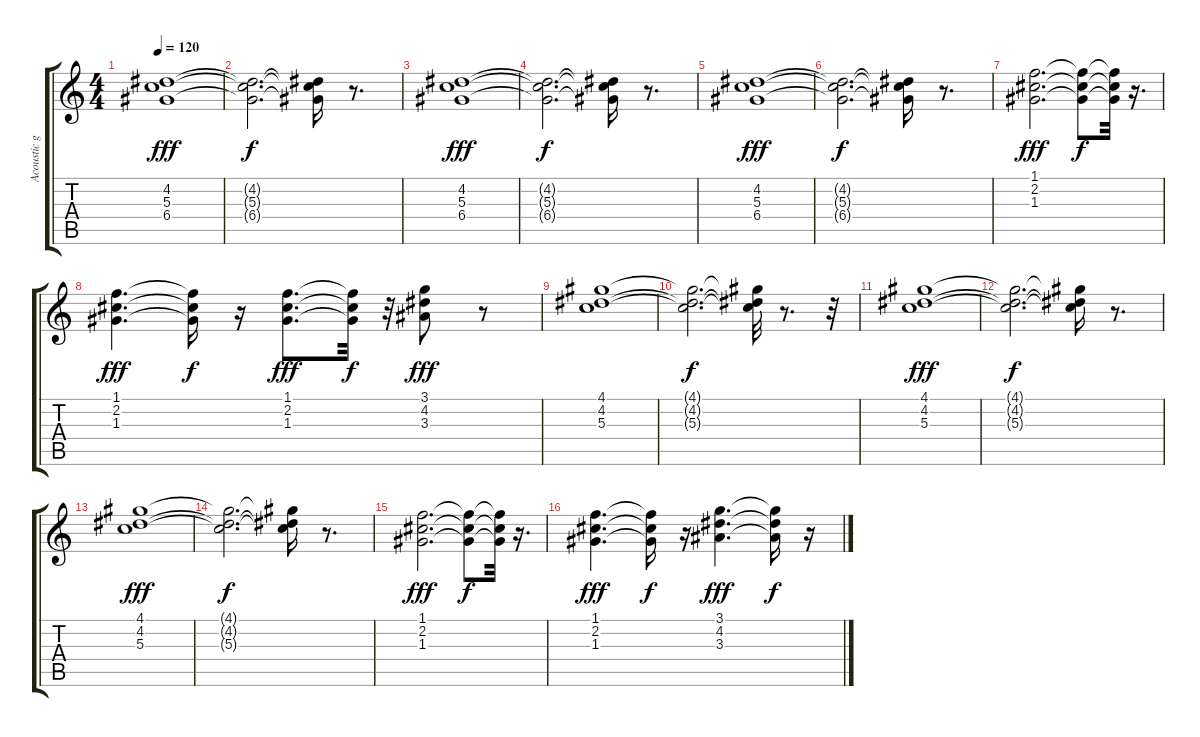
\track ("Acoustic guitar" "Acoustic g") {instrument acousticguitarsteel}
\staff {score tabs}
\tuning (E4 B3 G3 D3 A2 E2) {hide}
\ts (4 4)
\tempo 120
\clef g2
\ks c
(4.2 5.3 6.4).1{dy fff} |
(4.2{t} 5.3{t} 6.4{t}).2{d dy f} (4.2{t} 5.3{t} 6.4{t}).16 r.8{d} |
(4.2 5.3 6.4).1{dy fff} |
(4.2{t} 5.3{t} 6.4{t}).2{d dy f} (4.2{t} 5.3{t} 6.4{t}).16 r.8{d} |
(4.2 5.3 6.4).1{dy fff} |
(4.2{t} 5.3{t} 6.4{t}).2{d dy f} (4.2{t} 5.3{t} 6.4{t}).16 r.8{d} |
(1.1 2.2 1.3).2{d dy fff} (1.1{t} 2.2{t} 1.3{t}).8{dy f} (1.1{t} 2.2{t} 1.3{t}).32 r.16{d} |
(1.1 2.2 1.3).4{d dy fff} (1.1{t} 2.2{t} 1.3{t}).16{dy f} r.16 (1.1 2.2 1.3).8{d dy fff} (1.1{t} 2.2{t} 1.3{t}).32{dy f} r.32 (3.1 4.2 3.3).8{dy fff} r.8 |
(4.1 4.2 5.3).1 |
(4.1{t} 4.2{t} 5.3{t}).2{d dy f} (4.1{t} 4.2{t} 5.3{t}).32 r.8{d} r.32 |
(4.1 4.2 5.3).1{dy fff} |
(4.1{t} 4.2{t} 5.3{t}).2{d dy f} (4.1{t} 4.2{t} 5.3{t}).16 r.8{d} |
(4.1 4.2 5.3).1{dy fff} |
(4.1{t} 4.2{t} 5.3{t}).2{d dy f} (4.1{t} 4.2{t} 5.3{t}).16 r.8{d} |
(1.1 2.2 1.3).2{d dy fff} (1.1{t} 2.2{t} 1.3{t}).8{dy f} (1.1{t} 2.2{t} 1.3{t}).32 r.16{d} |
(1.1 2.2 1.3).4{d dy fff} (1.1{t} 2.2{t} 1.3{t}).16{dy f} r.16 (3.1 4.2 3.3).4{d dy fff} (3.1{t} 4.2{t} 3.3{t}).16{dy f} r.16
